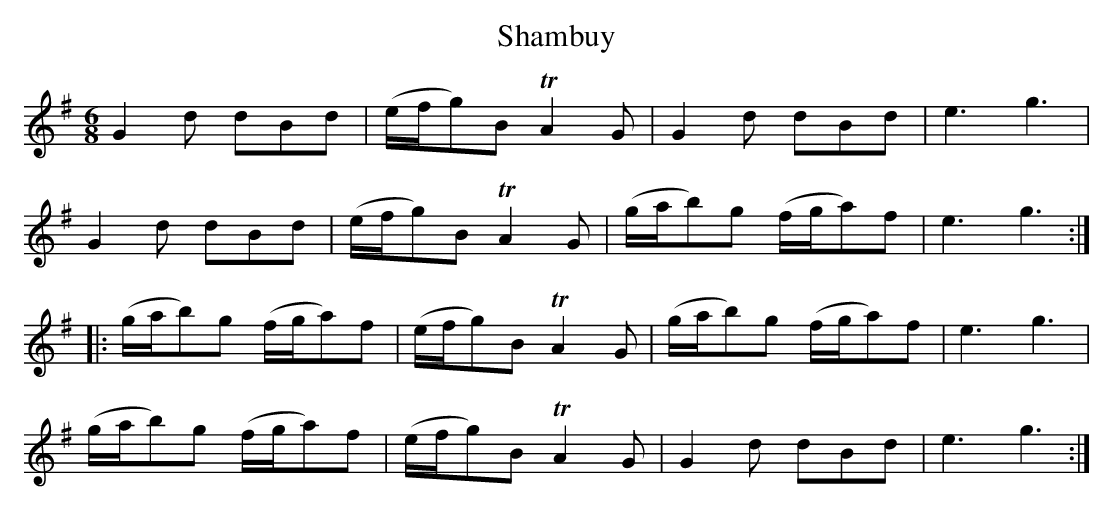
X:1
T:Shambuy
M:6/8
L:1/8
K:G
G2d dBd|(e/f/g)B TA2G|G2d dBd|e3g3|
G2d dBd|(e/f/g)B TA2G|(g/a/b)g (f/g/a)f|e3g3:|
|:(g/a/b)g (f/g/a)f|(e/f/g)B TA2G|(g/a/b)g (f/g/a)f|e3g3|
(g/a/b)g (f/g/a)f|(e/f/g)B TA2G|G2d dBd|e3g3:|]
